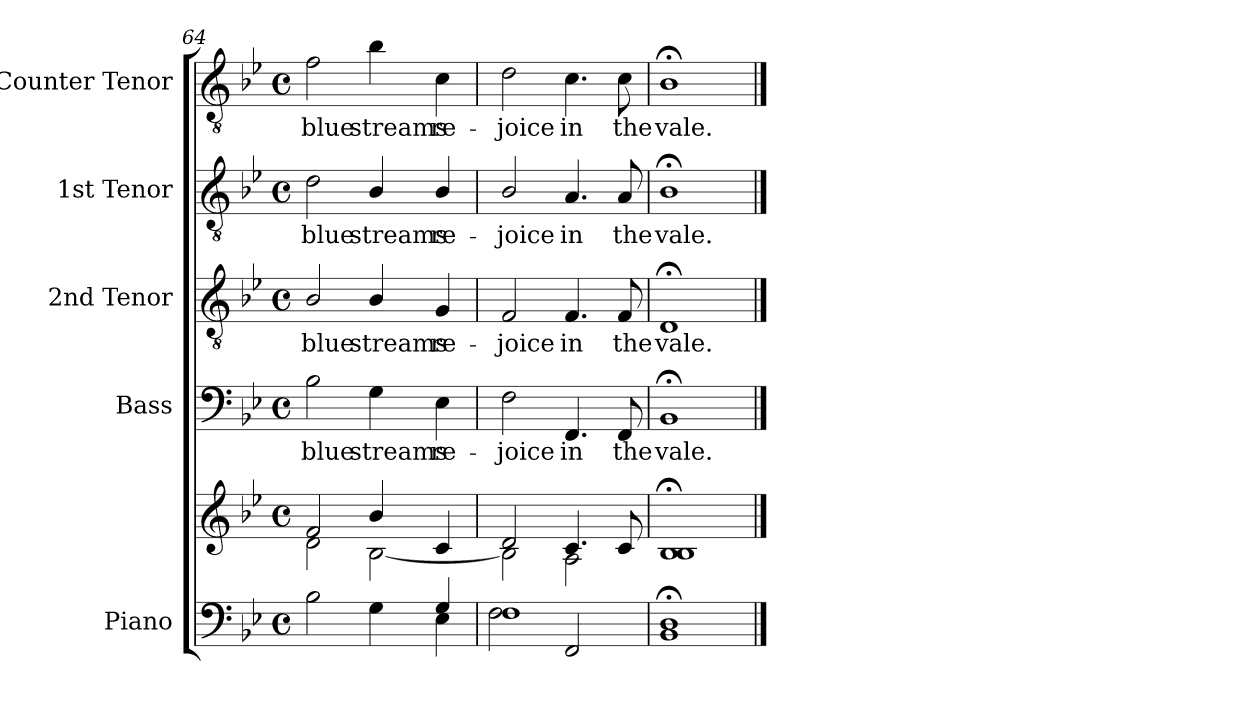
**kern	**kern	**kern	**text	**kern	**text	**kern	**text	**kern	**text
*part5	*part5	*part4	*part4	*part3	*part3	*part2	*part2	*part1	*part1
*staff6	*staff5	*staff4	*staff4	*staff3	*staff3	*staff2	*staff2	*staff1	*staff1
*I"Piano	*	*I"Bass	*	*I"2nd Tenor	*	*I"1st Tenor	*	*I"Counter Tenor	*
*I'Pno.	*	*	*	*	*	*	*	*	*
*clefF4	*clefG2	*clefF4	*	*clefGv2	*	*clefGv2	*	*clefGv2	*
*	*	*	*	*ITrd7c12	*	*ITrd7c12	*	*ITrd7c12	*
*k[b-e-]	*k[b-e-]	*k[b-e-]	*	*k[b-e-]	*	*k[b-e-]	*	*k[b-e-]	*
*B-:	*B-:	*B-:	*	*B-:	*	*B-:	*	*B-:	*
*M4/4	*M4/4	*M4/4	*	*M4/4	*	*M4/4	*	*M4/4	*
*met(c)	*met(c)	*met(c)	*	*met(c)	*	*met(c)	*	*met(c)	*
=64	=64	=64	=64	=64	=64	=64	=64	=64	=64
*^	*^	*	*	*	*	*	*	*	*
!	!	!	!	!	!LO:LY:b:color=#000000	!	!	!	!	!	!
!	!	!	!	!	!	!	!LO:LY:b:color=#000000	!	!	!	!
!	!	!	!	!	!	!	!	!	!LO:LY:b:color=#000000	!	!
!	!	!	!	!	!	!	!	!	!	!	!LO:LY:b:color=#000000
2ryy	2B-i\	2fi/	2di\	2B-i\	blue	2BB-i/	blue	2Di\	blue	2Fi\	blue
!	!	!	!	!	!LO:LY:b:color=#000000	!	!	!	!	!	!
!	!	!	!	!	!	!	!LO:LY:b:color=#000000	!	!	!	!
!	!	!	!	!	!	!	!	!	!LO:LY:b:color=#000000	!	!
!	!	!	!	!	!	!	!	!	!	!	!LO:LY:b:color=#000000
4ryy	4Gi\	4b-i/	[2B-i\	4Gi\	streams	4BB-i/	streams	4BB-i/	streams	4B-i\	streams
!	!	!	!	!	!LO:LY:b:color=#000000	!	!	!	!	!	!
!	!	!	!	!	!	!	!LO:LY:b:color=#000000	!	!	!	!
!	!	!	!	!	!	!	!	!	!LO:LY:b:color=#000000	!	!
!	!	!	!	!	!	!	!	!	!	!	!LO:LY:b:color=#000000
4Gi/	4E-i\	4ci/	.	4E-i\	re-	4GGi/	re-	4BB-i/	re-	4Ci\	re-
=65	=65	=65	=65	=65	=65	=65	=65	=65	=65	=65	=65
!	!	!	!	!	!LO:LY:b:color=#000000	!	!	!	!	!	!
!	!	!	!	!	!	!	!LO:LY:b:color=#000000	!	!	!	!
!	!	!	!	!	!	!	!	!	!LO:LY:b:color=#000000	!	!
!	!	!	!	!	!	!	!	!	!	!	!LO:LY:b:color=#000000
1Fi	2Fi\	2di/	2B-i\]	2Fi\	-joice	2FFi/	-joice	2BB-i/	-joice	2Di\	-joice
!	!	!	!	!	!LO:LY:b:color=#000000	!	!	!	!	!	!
!	!	!	!	!	!	!	!LO:LY:b:color=#000000	!	!	!	!
!	!	!	!	!	!	!	!	!	!LO:LY:b:color=#000000	!	!
!	!	!	!	!	!	!	!	!	!	!	!LO:LY:b:color=#000000
.	2FFi/	4.ci/	2Ai\	4.FFi/	in	4.FFi/	in	4.AAi/	in	4.Ci\	in
!	!	!	!	!	!LO:LY:b:color=#000000	!	!	!	!	!	!
!	!	!	!	!	!	!	!LO:LY:b:color=#000000	!	!	!	!
!	!	!	!	!	!	!	!	!	!LO:LY:b:color=#000000	!	!
!	!	!	!	!	!	!	!	!	!	!	!LO:LY:b:color=#000000
.	.	8ci/	.	8FFi/	the	8FFi/	the	8AAi/	the	8Ci\	the
*v	*v	*	*	*	*	*	*	*	*	*	*
*	*v	*v	*	*	*	*	*	*	*	*
=66	=66	=66	=66	=66	=66	=66	=66	=66	=66
!	!	!	!LO:LY:b:color=#000000	!	!	!	!	!	!
!	!	!	!	!	!LO:LY:b:color=#000000	!	!	!	!
!	!	!	!	!	!	!	!LO:LY:b:color=#000000	!	!
!	!	!	!	!	!	!	!	!	!LO:LY:b:color=#000000
1BB-i; 1Di;	1B-i; 1B-i;	1BB-;i	vale.	1DD;i	vale.	1BB-;i	vale.	1BB-;i	vale.
==	==	==	==	==	==	==	==	==	==
*-	*-	*-	*-	*-	*-	*-	*-	*-	*-
